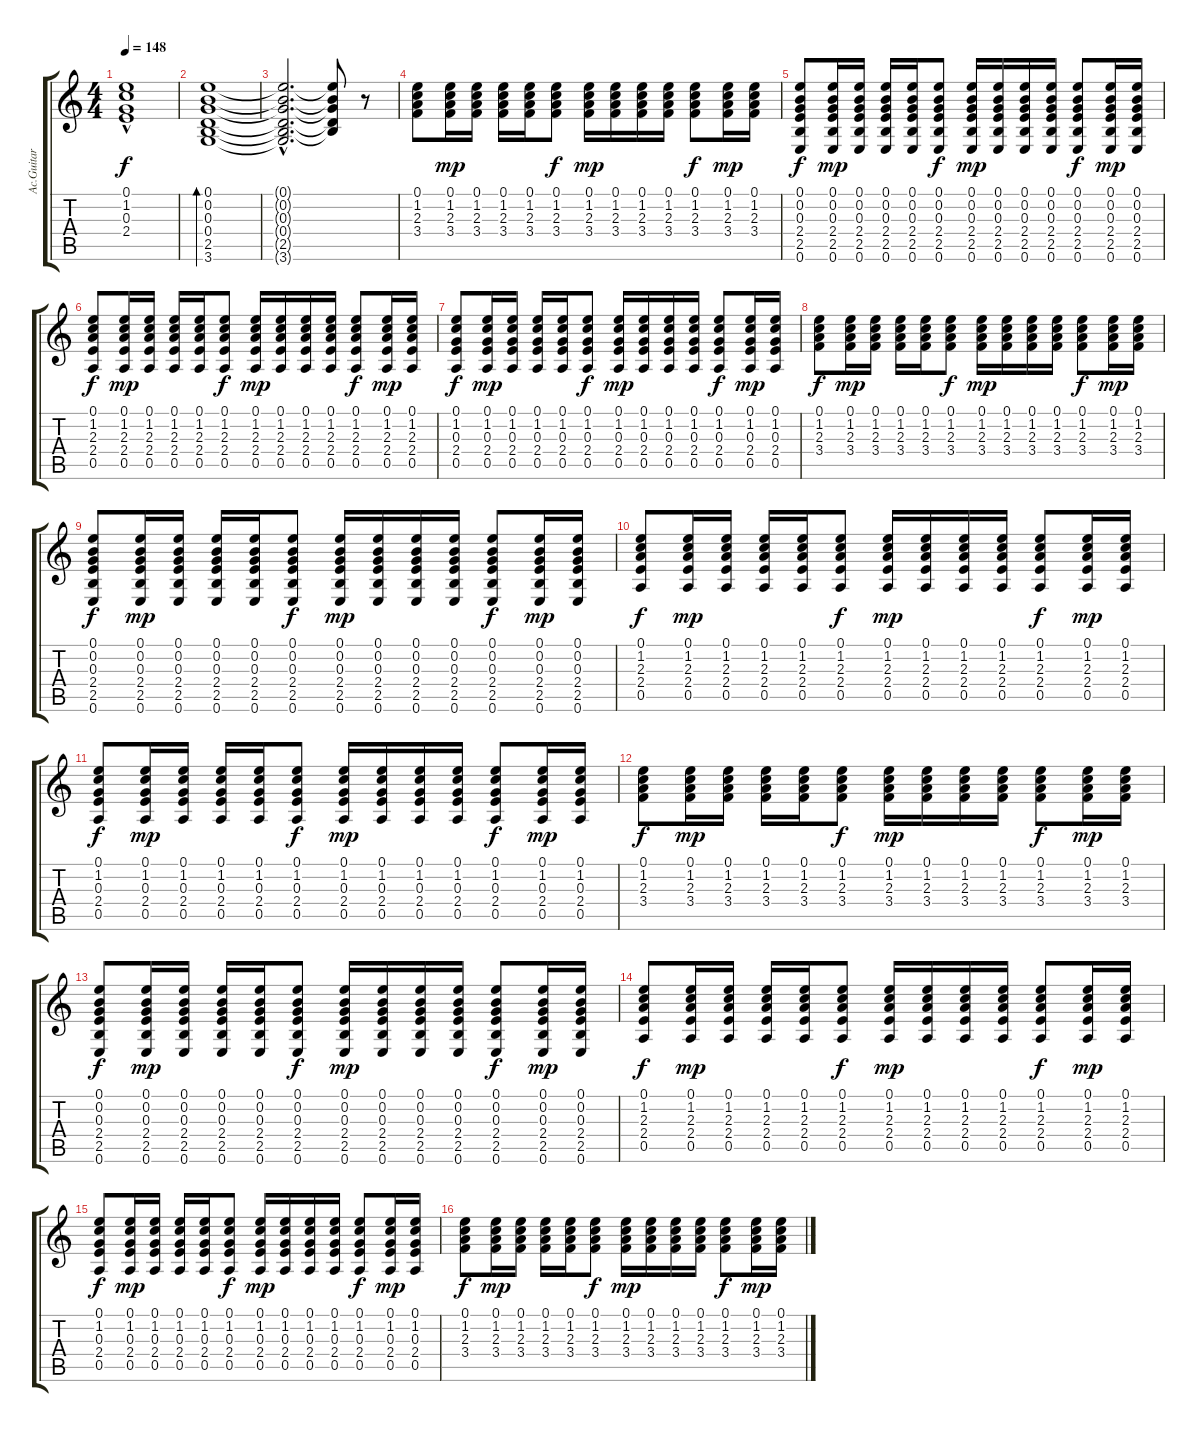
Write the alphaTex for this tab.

\track ("Ac.Guitar" "Ac.Guitar") {instrument acousticguitarsteel}
\staff {score tabs}
\tuning (E4 B3 G3 D3 A2 E2) {hide}
\ts (4 4)
\tempo 148
\clef g2
\ks c
(0.1{t} 1.2{hac t} 0.3{t} 2.4{t}).1{dy f} |
(0.1 0.2 0.3 0.4 2.5 3.6).1{bd 120} |
(0.1{hac t} 0.2{hac t} 0.3{hac t} 0.4{hac t} 2.5{hac t} 3.6{hac t}).2{d} (0.1{t} 0.2{t} 0.3{t} 0.4{t} 2.5{t}).8 r.8 |
(0.1 1.2 2.3 3.4).8 (0.1 1.2 2.3 3.4).16{dy mp} (0.1 1.2 2.3 3.4).16 (0.1 1.2 2.3 3.4).16 (0.1 1.2 2.3 3.4).16 (0.1 1.2 2.3 3.4).8{dy f} (0.1 1.2 2.3 3.4).16{dy mp} (0.1 1.2 2.3 3.4).16 (0.1 1.2 2.3 3.4).16 (0.1 1.2 2.3 3.4).16 (0.1 1.2 2.3 3.4).8{dy f} (0.1 1.2 2.3 3.4).16{dy mp} (0.1 1.2 2.3 3.4).16 |
(0.1 0.2 0.3 2.4 2.5 0.6).8{dy f} (0.1 0.2 0.3 2.4 2.5 0.6).16{dy mp} (0.1 0.2 0.3 2.4 2.5 0.6).16 (0.1 0.2 0.3 2.4 2.5 0.6).16 (0.1 0.2 0.3 2.4 2.5 0.6).16 (0.1 0.2 0.3 2.4 2.5 0.6).8{dy f} (0.1 0.2 0.3 2.4 2.5 0.6).16{dy mp} (0.1 0.2 0.3 2.4 2.5 0.6).16 (0.1 0.2 0.3 2.4 2.5 0.6).16 (0.1 0.2 0.3 2.4 2.5 0.6).16 (0.1 0.2 0.3 2.4 2.5 0.6).8{dy f} (0.1 0.2 0.3 2.4 2.5 0.6).16{dy mp} (0.1 0.2 0.3 2.4 2.5 0.6).16 |
(0.1 1.2 2.3 2.4 0.5).8{dy f} (0.1 1.2 2.3 2.4 0.5).16{dy mp} (0.1 1.2 2.3 2.4 0.5).16 (0.1 1.2 2.3 2.4 0.5).16 (0.1 1.2 2.3 2.4 0.5).16 (0.1 1.2 2.3 2.4 0.5).8{dy f} (0.1 1.2 2.3 2.4 0.5).16{dy mp} (0.1 1.2 2.3 2.4 0.5).16 (0.1 1.2 2.3 2.4 0.5).16 (0.1 1.2 2.3 2.4 0.5).16 (0.1 1.2 2.3 2.4 0.5).8{dy f} (0.1 1.2 2.3 2.4 0.5).16{dy mp} (0.1 1.2 2.3 2.4 0.5).16 |
(0.1 1.2 0.3 2.4 0.5).8{dy f} (0.1 1.2 0.3 2.4 0.5).16{dy mp} (0.1 1.2 0.3 2.4 0.5).16 (0.1 1.2 0.3 2.4 0.5).16 (0.1 1.2 0.3 2.4 0.5).16 (0.1 1.2 0.3 2.4 0.5).8{dy f} (0.1 1.2 0.3 2.4 0.5).16{dy mp} (0.1 1.2 0.3 2.4 0.5).16 (0.1 1.2 0.3 2.4 0.5).16 (0.1 1.2 0.3 2.4 0.5).16 (0.1 1.2 0.3 2.4 0.5).8{dy f} (0.1 1.2 0.3 2.4 0.5).16{dy mp} (0.1 1.2 0.3 2.4 0.5).16 |
(0.1 1.2 2.3 3.4).8{dy f} (0.1 1.2 2.3 3.4).16{dy mp} (0.1 1.2 2.3 3.4).16 (0.1 1.2 2.3 3.4).16 (0.1 1.2 2.3 3.4).16 (0.1 1.2 2.3 3.4).8{dy f} (0.1 1.2 2.3 3.4).16{dy mp} (0.1 1.2 2.3 3.4).16 (0.1 1.2 2.3 3.4).16 (0.1 1.2 2.3 3.4).16 (0.1 1.2 2.3 3.4).8{dy f} (0.1 1.2 2.3 3.4).16{dy mp} (0.1 1.2 2.3 3.4).16 |
(0.1 0.2 0.3 2.4 2.5 0.6).8{dy f} (0.1 0.2 0.3 2.4 2.5 0.6).16{dy mp} (0.1 0.2 0.3 2.4 2.5 0.6).16 (0.1 0.2 0.3 2.4 2.5 0.6).16 (0.1 0.2 0.3 2.4 2.5 0.6).16 (0.1 0.2 0.3 2.4 2.5 0.6).8{dy f} (0.1 0.2 0.3 2.4 2.5 0.6).16{dy mp} (0.1 0.2 0.3 2.4 2.5 0.6).16 (0.1 0.2 0.3 2.4 2.5 0.6).16 (0.1 0.2 0.3 2.4 2.5 0.6).16 (0.1 0.2 0.3 2.4 2.5 0.6).8{dy f} (0.1 0.2 0.3 2.4 2.5 0.6).16{dy mp} (0.1 0.2 0.3 2.4 2.5 0.6).16 |
(0.1 1.2 2.3 2.4 0.5).8{dy f} (0.1 1.2 2.3 2.4 0.5).16{dy mp} (0.1 1.2 2.3 2.4 0.5).16 (0.1 1.2 2.3 2.4 0.5).16 (0.1 1.2 2.3 2.4 0.5).16 (0.1 1.2 2.3 2.4 0.5).8{dy f} (0.1 1.2 2.3 2.4 0.5).16{dy mp} (0.1 1.2 2.3 2.4 0.5).16 (0.1 1.2 2.3 2.4 0.5).16 (0.1 1.2 2.3 2.4 0.5).16 (0.1 1.2 2.3 2.4 0.5).8{dy f} (0.1 1.2 2.3 2.4 0.5).16{dy mp} (0.1 1.2 2.3 2.4 0.5).16 |
(0.1 1.2 0.3 2.4 0.5).8{dy f} (0.1 1.2 0.3 2.4 0.5).16{dy mp} (0.1 1.2 0.3 2.4 0.5).16 (0.1 1.2 0.3 2.4 0.5).16 (0.1 1.2 0.3 2.4 0.5).16 (0.1 1.2 0.3 2.4 0.5).8{dy f} (0.1 1.2 0.3 2.4 0.5).16{dy mp} (0.1 1.2 0.3 2.4 0.5).16 (0.1 1.2 0.3 2.4 0.5).16 (0.1 1.2 0.3 2.4 0.5).16 (0.1 1.2 0.3 2.4 0.5).8{dy f} (0.1 1.2 0.3 2.4 0.5).16{dy mp} (0.1 1.2 0.3 2.4 0.5).16 |
(0.1 1.2 2.3 3.4).8{dy f} (0.1 1.2 2.3 3.4).16{dy mp} (0.1 1.2 2.3 3.4).16 (0.1 1.2 2.3 3.4).16 (0.1 1.2 2.3 3.4).16 (0.1 1.2 2.3 3.4).8{dy f} (0.1 1.2 2.3 3.4).16{dy mp} (0.1 1.2 2.3 3.4).16 (0.1 1.2 2.3 3.4).16 (0.1 1.2 2.3 3.4).16 (0.1 1.2 2.3 3.4).8{dy f} (0.1 1.2 2.3 3.4).16{dy mp} (0.1 1.2 2.3 3.4).16 |
(0.1 0.2 0.3 2.4 2.5 0.6).8{dy f} (0.1 0.2 0.3 2.4 2.5 0.6).16{dy mp} (0.1 0.2 0.3 2.4 2.5 0.6).16 (0.1 0.2 0.3 2.4 2.5 0.6).16 (0.1 0.2 0.3 2.4 2.5 0.6).16 (0.1 0.2 0.3 2.4 2.5 0.6).8{dy f} (0.1 0.2 0.3 2.4 2.5 0.6).16{dy mp} (0.1 0.2 0.3 2.4 2.5 0.6).16 (0.1 0.2 0.3 2.4 2.5 0.6).16 (0.1 0.2 0.3 2.4 2.5 0.6).16 (0.1 0.2 0.3 2.4 2.5 0.6).8{dy f} (0.1 0.2 0.3 2.4 2.5 0.6).16{dy mp} (0.1 0.2 0.3 2.4 2.5 0.6).16 |
(0.1 1.2 2.3 2.4 0.5).8{dy f} (0.1 1.2 2.3 2.4 0.5).16{dy mp} (0.1 1.2 2.3 2.4 0.5).16 (0.1 1.2 2.3 2.4 0.5).16 (0.1 1.2 2.3 2.4 0.5).16 (0.1 1.2 2.3 2.4 0.5).8{dy f} (0.1 1.2 2.3 2.4 0.5).16{dy mp} (0.1 1.2 2.3 2.4 0.5).16 (0.1 1.2 2.3 2.4 0.5).16 (0.1 1.2 2.3 2.4 0.5).16 (0.1 1.2 2.3 2.4 0.5).8{dy f} (0.1 1.2 2.3 2.4 0.5).16{dy mp} (0.1 1.2 2.3 2.4 0.5).16 |
(0.1 1.2 0.3 2.4 0.5).8{dy f} (0.1 1.2 0.3 2.4 0.5).16{dy mp} (0.1 1.2 0.3 2.4 0.5).16 (0.1 1.2 0.3 2.4 0.5).16 (0.1 1.2 0.3 2.4 0.5).16 (0.1 1.2 0.3 2.4 0.5).8{dy f} (0.1 1.2 0.3 2.4 0.5).16{dy mp} (0.1 1.2 0.3 2.4 0.5).16 (0.1 1.2 0.3 2.4 0.5).16 (0.1 1.2 0.3 2.4 0.5).16 (0.1 1.2 0.3 2.4 0.5).8{dy f} (0.1 1.2 0.3 2.4 0.5).16{dy mp} (0.1 1.2 0.3 2.4 0.5).16 |
(0.1 1.2 2.3 3.4).8{dy f} (0.1 1.2 2.3 3.4).16{dy mp} (0.1 1.2 2.3 3.4).16 (0.1 1.2 2.3 3.4).16 (0.1 1.2 2.3 3.4).16 (0.1 1.2 2.3 3.4).8{dy f} (0.1 1.2 2.3 3.4).16{dy mp} (0.1 1.2 2.3 3.4).16 (0.1 1.2 2.3 3.4).16 (0.1 1.2 2.3 3.4).16 (0.1 1.2 2.3 3.4).8{dy f} (0.1 1.2 2.3 3.4).16{dy mp} (0.1 1.2 2.3 3.4).16
